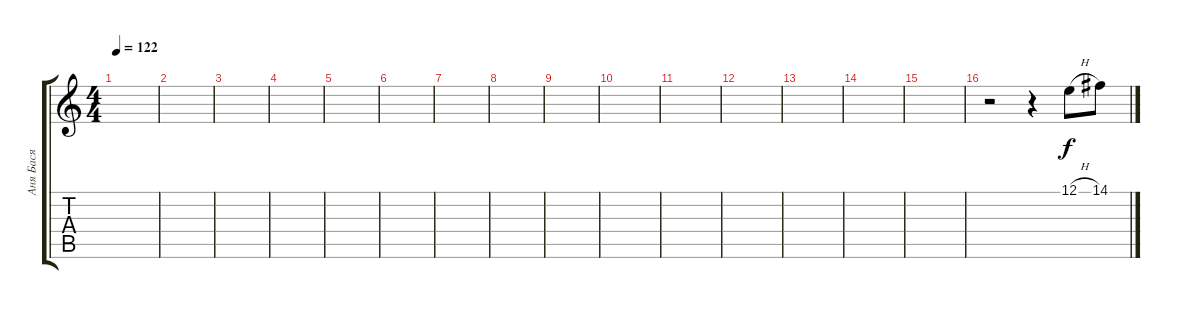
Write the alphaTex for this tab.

\track ("Аня Бася" "Аня Бася") {instrument fx5brightness}
\staff {score tabs}
\tuning (E4 B3 G3 D3 A2 E2) {hide}
\ts (4 4)
\tempo 122
\clef g2
\ks c
|
|
|
|
|
|
|
|
|
|
|
|
|
|
|
r.2 r.4 12.1{h}.8 14.1{h}.8
